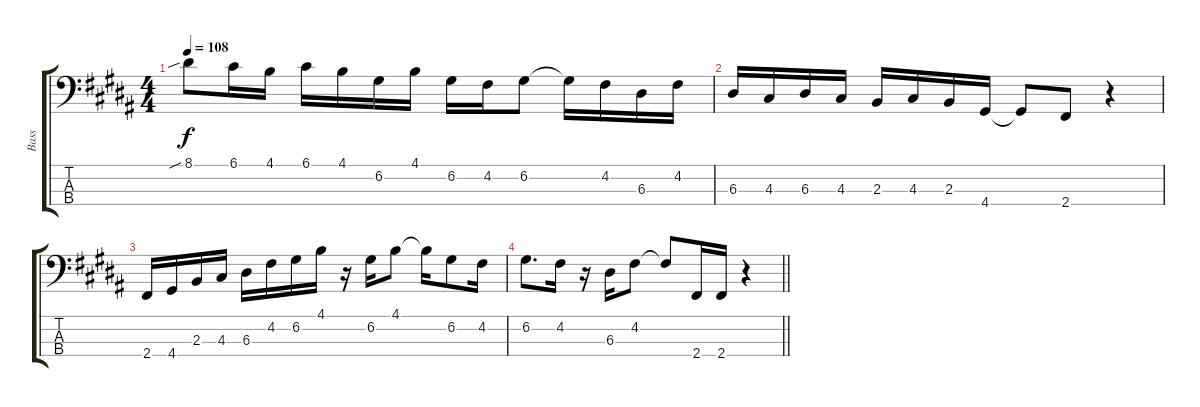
\track ("Bass" "Bass") {instrument electricbassfinger}
\staff {score tabs}
\tuning (G2 D2 A1 E1) {hide}
\ts (4 4)
\tempo 108
\clef f4
\ks b
8.1{sib}.8{dy f} 6.1.16 4.1.16 6.1.16 4.1.16 6.2.16 4.1.16 6.2.16 4.2.16 6.2.8 6.2{t}.16 4.2.16 6.3.16 4.2.16 |
6.3.16 4.3.16 6.3.16 4.3.16 2.3.16 4.3.16 2.3.16 4.4.16 4.4{t}.8 2.4.8 r.4 |
2.4.16 4.4.16 2.3.16 4.3.16 6.3.16 4.2.16 6.2.16 4.1.16 r.16 6.2.16 4.1.8 4.1{t}.16 6.2.8 4.2.16 |
\barLineRight lightlight
6.2.8{d} 4.2.16 r.16 6.3.16 4.2.8 4.2{t}.8 2.4.16 2.4.16 r.4
